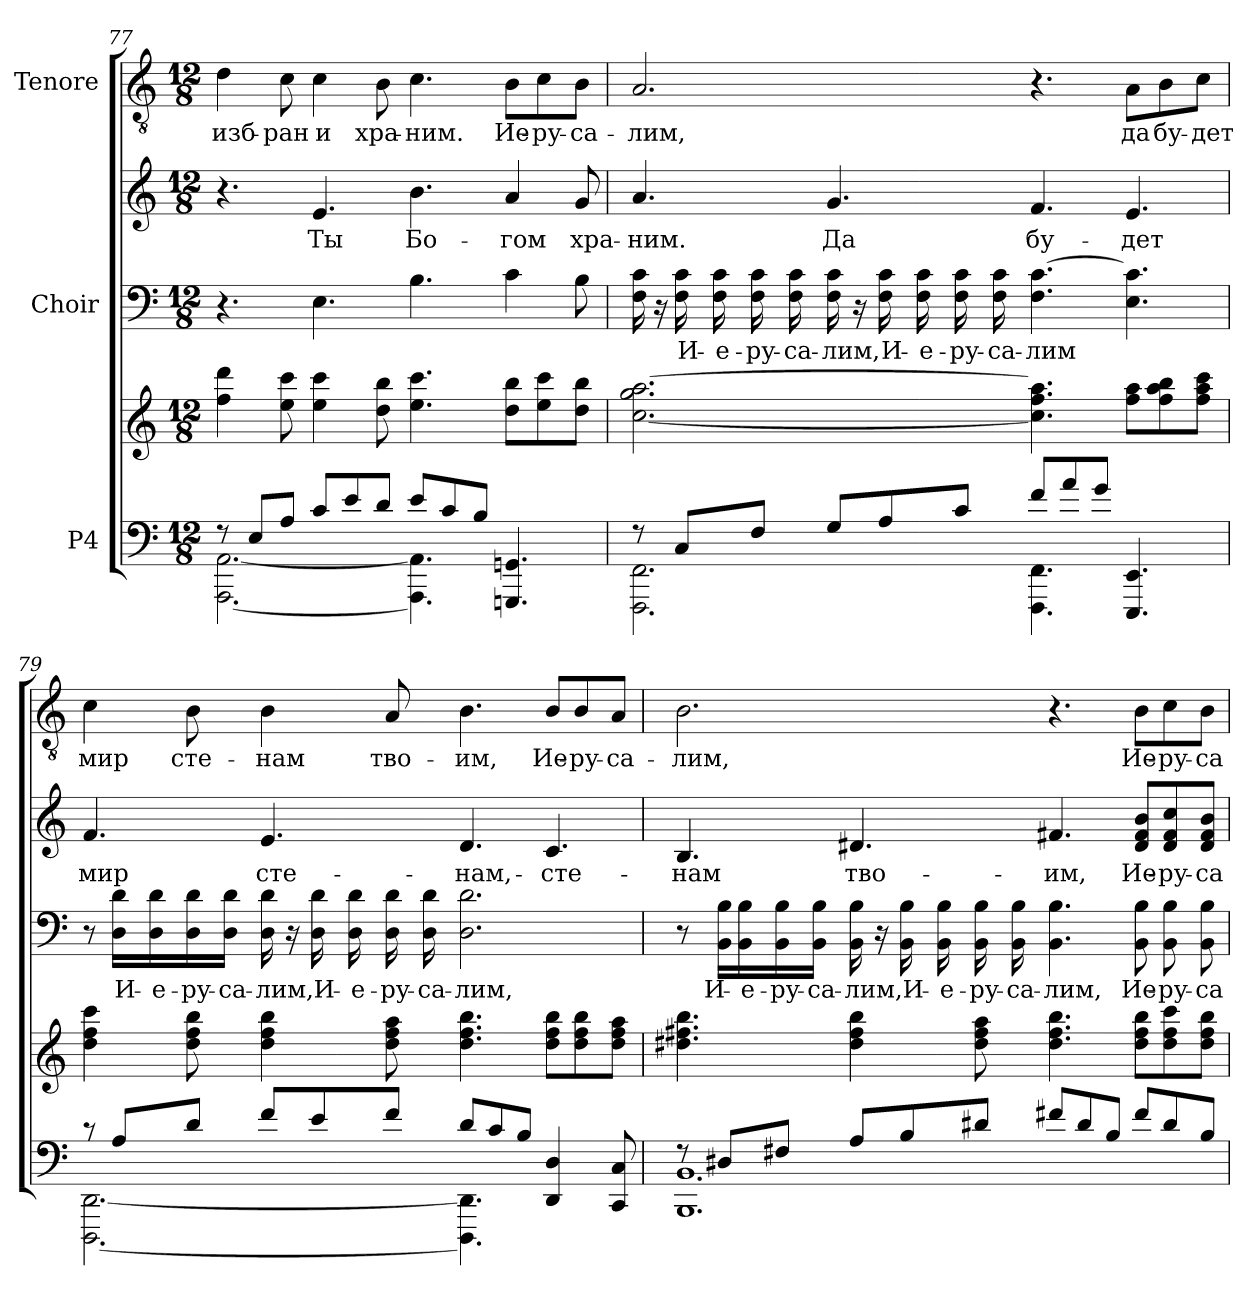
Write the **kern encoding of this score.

**kern	**kern	**kern	**text	**kern	**text	**kern	**text
*part3	*part3	*part2	*part2	*part2	*part2	*part1	*part1
*staff5	*staff4	*staff3	*staff3	*staff2	*staff2	*staff1	*staff1
*I"P4	*	*I"Choir	*	*	*	*I"Tenore	*
*clefF4	*clefG2	*clefF4	*	*clefG2	*	*clefGv2	*
*	*	*	*	*	*	*ITrd7c12	*
*k[]	*k[]	*k[]	*	*k[]	*	*k[]	*
*a:	*a:	*a:	*	*a:	*	*a:	*
*M12/8	*M12/8	*M12/8	*	*M12/8	*	*M12/8	*
=77	=77	=77	=77	=77	=77	=77	=77
*^	*	*	*	*	*	*	*
!	!	!	!	!	!	!	!	!LO:LY:b:color=#000000
8r	[<2.AAAi\ [<2.AAi	4ffi\ 4dddi	4.r	.	4.r	.	4Di\	изб-
8Ei/L	.	.	.	.	.	.	.	.
!	!	!	!	!	!	!	!	!LO:LY:b:color=#000000
8Ai/J	.	8eei\ 8ccci	.	.	.	.	8Ci\	-ран
!	!	!	!	!	!	!LO:LY:b:color=#000000	!	!
!	!	!	!	!	!	!	!	!LO:LY:b:color=#000000
8ci/L	.	4eei\ 4ccci	4.Ei\	.	4.ei/	Ты	4Ci\	и
8ei/	.	.	.	.	.	.	.	.
!	!	!	!	!	!	!	!	!LO:LY:b:color=#000000
8di/J	.	8ddi\ 8bbi	.	.	.	.	8BBi\	хра-
!	!	!	!	!	!	!LO:LY:b:color=#000000	!	!
!	!	!	!	!	!	!	!	!LO:LY:b:color=#000000
8ei/L	4.AAAi\] 4.AAi]	4.eei\ 4.ccci	4.Bi\	.	4.bi\	Бо-	4.Ci\	-ним.
8ci/	.	.	.	.	.	.	.	.
8Bi/J	.	.	.	.	.	.	.	.
!	!	!	!	!	!	!LO:LY:b:color=#000000	!	!
!	!	!	!	!	!	!	!	!LO:LY:b:color=#000000
4.GGGni/ 4.GGni	4.ryy	8ddi\ 8bbiL	4ci\	.	4ai/	-гом	8BBi\L	Ие-
!	!	!	!	!	!	!	!	!LO:LY:b:color=#000000
.	.	8eei\ 8ccci	.	.	.	.	8Ci\	-ру-
!	!	!	!	!	!	!LO:LY:b:color=#000000	!	!
!	!	!	!	!	!	!	!	!LO:LY:b:color=#000000
.	.	8ddi\ 8bbiJ	8Bi\	.	8gi/	хра-	8BBi\J	-са-
!!LO:PB:g=z
=78	=78	=78	=78	=78	=78	=78	=78	=78
!	!	!	!	!	!	!LO:LY:b:color=#000000	!	!
!	!	!	!	!	!	!	!	!LO:LY:b:color=#000000
8r	2.FFFi\ 2.FFi	[<2.cci\ 2.ggi [>2.aai	16Fi\ 16ciLL	.	4.ai/	-ним.	2.AAi/	-лим,
.	.	.	16r	.	.	.	.	.
!	!	!	!	!LO:LY:a:color=#000000	!	!	!	!
8Ci/L	.	.	16Fi\ 16ciL	И-	.	.	.	.
!	!	!	!	!LO:LY:a:color=#000000	!	!	!	!
.	.	.	16Fi\ 16ci	-е-	.	.	.	.
!	!	!	!	!LO:LY:a:color=#000000	!	!	!	!
8Fi/J	.	.	16Fi\ 16ci	-ру-	.	.	.	.
!	!	!	!	!LO:LY:a:color=#000000	!	!	!	!
.	.	.	16Fi\ 16ciJJ	-са-	.	.	.	.
!	!	!	!	!LO:LY:a:color=#000000	!	!	!	!
!	!	!	!	!	!	!LO:LY:b:color=#000000	!	!
8Gi/L	.	.	16Fi\ 16ciLL	-лим,	4.gi/	Да	.	.
.	.	.	16r	.	.	.	.	.
!	!	!	!	!LO:LY:a:color=#000000	!	!	!	!
8Ai/	.	.	16Fi\ 16ciL	И-	.	.	.	.
!	!	!	!	!LO:LY:a:color=#000000	!	!	!	!
.	.	.	16Fi\ 16ci	-е-	.	.	.	.
!	!	!	!	!LO:LY:a:color=#000000	!	!	!	!
8ci/J	.	.	16Fi\ 16ci	-ру-	.	.	.	.
!	!	!	!	!LO:LY:a:color=#000000	!	!	!	!
.	.	.	16Fi\ 16ciJJ	-са-	.	.	.	.
!	!	!	!	!LO:LY:a:color=#000000	!	!	!	!
!	!	!	!	!	!	!LO:LY:b:color=#000000	!	!
8fi/L	4.FFFi\ 4.FFi	4.cci\] 4.ffi 4.aai]	4.Fi\ [>4.ci	-лим	4.fi/	бу-	4.r	.
8ai/	.	.	.	.	.	.	.	.
8gi/J	.	.	.	.	.	.	.	.
!	!	!	!	!	!	!LO:LY:b:color=#000000	!	!
!	!	!	!	!	!	!	!	!LO:LY:b:color=#000000
4.EEEi/ 4.EEi	4.ryy	8ffi\ 8aaiL	4.Ei\ 4.ci]	.	4.ei/	-дет	8AAi\L	да
!	!	!	!	!	!	!	!	!LO:LY:b:color=#000000
.	.	8ffi\ 8aai 8bbi	.	.	.	.	8BBi\	бу-
!	!	!	!	!	!	!	!	!LO:LY:b:color=#000000
.	.	8ffi\ 8aai 8ccciJ	.	.	.	.	8Ci\J	-дет
=79	=79	=79	=79	=79	=79	=79	=79	=79
!	!	!	!	!	!	!LO:LY:b:color=#000000	!	!
!	!	!	!	!	!	!	!	!LO:LY:b:color=#000000
8r	[<2.DDDi\ [<2.DDi	4ddi\ 4ffi 4ccci	8r	.	4.fi/	мир	4Ci\	мир
!	!	!	!	!LO:LY:a:color=#000000	!	!	!	!
8Ai/L	.	.	16Di\ 16diLL	И-	.	.	.	.
!	!	!	!	!LO:LY:a:color=#000000	!	!	!	!
.	.	.	16Di\ 16di	-е-	.	.	.	.
!	!	!	!	!LO:LY:a:color=#000000	!	!	!	!
!	!	!	!	!	!	!	!	!LO:LY:b:color=#000000
8di/J	.	8ddi\ 8ffi 8bbi	16Di\ 16di	-ру-	.	.	8BBi\	сте-
!	!	!	!	!LO:LY:a:color=#000000	!	!	!	!
.	.	.	16Di\ 16diJJ	-са-	.	.	.	.
!	!	!	!	!LO:LY:a:color=#000000	!	!	!	!
!	!	!	!	!	!	!LO:LY:b:color=#000000	!	!
!	!	!	!	!	!	!	!	!LO:LY:b:color=#000000
8fi/L	.	4ddi\ 4ffi 4bbi	16Di\ 16diLL	-лим,	4.ei/	сте-	4BBi\	-нам
.	.	.	16r	.	.	.	.	.
!	!	!	!	!LO:LY:a:color=#000000	!	!	!	!
8ei/	.	.	16Di\ 16diL	И-	.	.	.	.
!	!	!	!	!LO:LY:a:color=#000000	!	!	!	!
.	.	.	16Di\ 16di	-е-	.	.	.	.
!	!	!	!	!LO:LY:a:color=#000000	!	!	!	!
!	!	!	!	!	!	!	!	!LO:LY:b:color=#000000
8fi/J	.	8ddi\ 8ffi 8aai	16Di\ 16di	-ру-	.	.	8AAi/	тво-
!	!	!	!	!LO:LY:a:color=#000000	!	!	!	!
.	.	.	16Di\ 16diJJ	-са-	.	.	.	.
!	!	!	!	!LO:LY:a:color=#000000	!	!	!	!
!	!	!	!	!	!	!LO:LY:b:color=#000000	!	!
!	!	!	!	!	!	!	!	!LO:LY:b:color=#000000
8di/L	4.DDDi\] 4.DDi]	4.ddi\ 4.ffi 4.bbi	2.Di\ 2.di	-лим,	4.di/	-нам,-	4.BBi\	-им,
8ci/	.	.	.	.	.	.	.	.
8Bi/J	.	.	.	.	.	.	.	.
!	!	!	!	!	!	!LO:LY:b:color=#000000	!	!
!	!	!	!	!	!	!	!	!LO:LY:b:color=#000000
4DDi/ 4Di	4.ryy	8ddi\ 8ffi 8bbiL	.	.	4.ci/	-сте-	8BBi/L	Ие-
!	!	!	!	!	!	!	!	!LO:LY:b:color=#000000
.	.	8ddi\ 8ffi 8bbi	.	.	.	.	8BBi/	-ру-
!	!	!	!	!	!	!	!	!LO:LY:b:color=#000000
8CCi/ 8Ci	.	8ddi\ 8ffi 8aaiJ	.	.	.	.	8AAi/J	-са-
!!LO:LB:g=z
=80	=80	=80	=80	=80	=80	=80	=80	=80
!	!	!	!	!	!	!LO:LY:b:color=#000000	!	!
!	!	!	!	!	!	!	!	!LO:LY:b:color=#000000
8r	1.BBBi 1.BBi	4.dd#Xi\ 4.ff#Xi 4.bbi	8r	.	4.Bi/	-нам	2.BBi\	-лим,
!	!	!	!	!LO:LY:a:color=#000000	!	!	!	!
8D#Xi/L	.	.	16BBi\ 16BiLL	И-	.	.	.	.
!	!	!	!	!LO:LY:a:color=#000000	!	!	!	!
.	.	.	16BBi\ 16Bi	-е-	.	.	.	.
!	!	!	!	!LO:LY:a:color=#000000	!	!	!	!
8F#Xi/J	.	.	16BBi\ 16Bi	-ру-	.	.	.	.
!	!	!	!	!LO:LY:a:color=#000000	!	!	!	!
.	.	.	16BBi\ 16BiJJ	-са-	.	.	.	.
!	!	!	!	!LO:LY:a:color=#000000	!	!	!	!
!	!	!	!	!	!	!LO:LY:b:color=#000000	!	!
8Ai/L	.	4dd#i\ 4ff#i 4bbi	16BBi\ 16BiLL	-лим,	4.d#Xi/	тво-	.	.
.	.	.	16r	.	.	.	.	.
!	!	!	!	!LO:LY:a:color=#000000	!	!	!	!
8Bi/	.	.	16BBi\ 16BiL	И-	.	.	.	.
!	!	!	!	!LO:LY:a:color=#000000	!	!	!	!
.	.	.	16BBi\ 16Bi	-е-	.	.	.	.
!	!	!	!	!LO:LY:a:color=#000000	!	!	!	!
8d#Xi/J	.	8dd#i\ 8ff#i 8aai	16BBi\ 16Bi	-ру-	.	.	.	.
!	!	!	!	!LO:LY:a:color=#000000	!	!	!	!
.	.	.	16BBi\ 16BiJJ	-са-	.	.	.	.
!	!	!	!	!LO:LY:a:color=#000000	!	!	!	!
!	!	!	!	!	!	!LO:LY:b:color=#000000	!	!
8f#Xi/L	.	4.dd#i\ 4.ff#i 4.bbi	4.BBi\ 4.Bi	-лим,	4.f#Xi/	-им,	4.r	.
8d#i/	.	.	.	.	.	.	.	.
8Bi/J	.	.	.	.	.	.	.	.
!	!	!	!	!LO:LY:a:color=#000000	!	!	!	!
!	!	!	!	!	!	!LO:LY:b:color=#000000	!	!
!	!	!	!	!	!	!	!	!LO:LY:b:color=#000000
8f#i/L	.	8dd#i\ 8ff#i 8bbiL	8BBi\ 8BiL	Ие-	8d#i/ 8f#i 8biL	Ие-	8BBi\L	Ие-
!	!	!	!	!LO:LY:a:color=#000000	!	!	!	!
!	!	!	!	!	!	!LO:LY:b:color=#000000	!	!
!	!	!	!	!	!	!	!	!LO:LY:b:color=#000000
8d#i/	.	8dd#i\ 8ff#i 8ccci	8BBi\ 8Bi	-ру-	8d#i/ 8f#i 8cci	-ру-	8Ci\	-ру-
!	!	!	!	!LO:LY:a:color=#000000	!	!	!	!
!	!	!	!	!	!	!LO:LY:b:color=#000000	!	!
!	!	!	!	!	!	!	!	!LO:LY:b:color=#000000
8Bi/J	.	8dd#i\ 8ff#i 8bbiJ	8BBi\ 8BiJ	-са-	8d#i/ 8f#i 8biJ	-са-	8BBi\J	-са-
*v	*v	*	*	*	*	*	*	*
=	=	=	=	=	=	=	=
*-	*-	*-	*-	*-	*-	*-	*-
